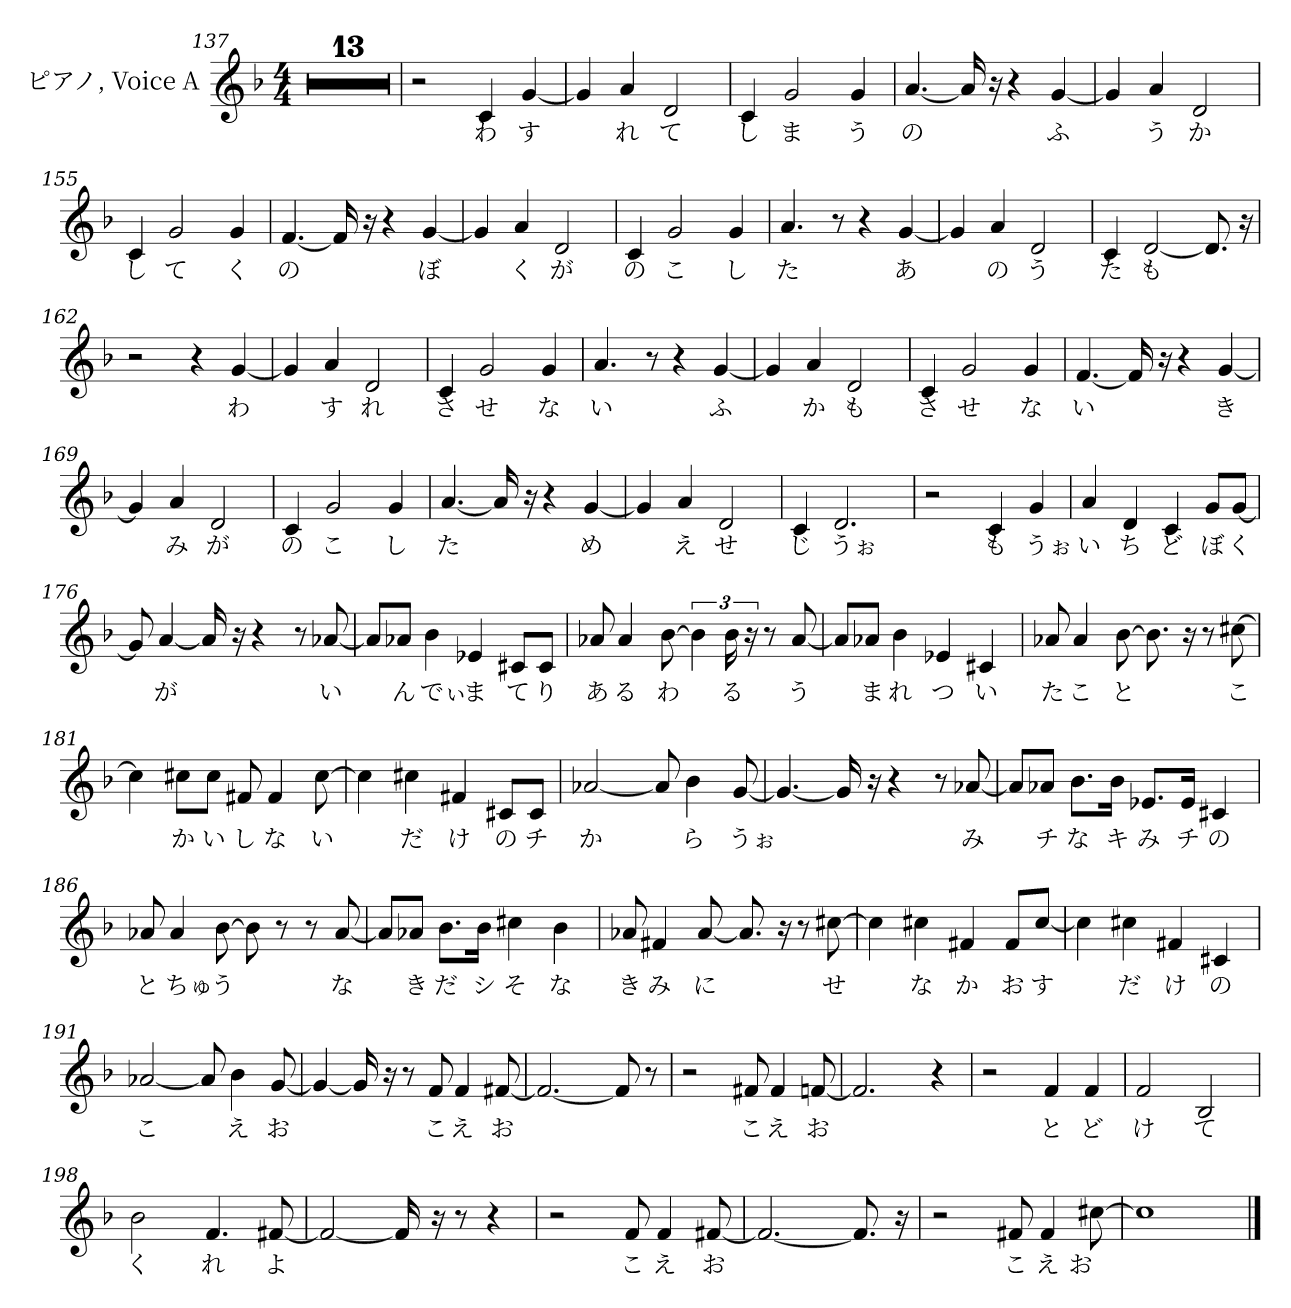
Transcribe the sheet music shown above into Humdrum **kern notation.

**kern	**text
*part1	*part1
*staff1	*staff1
*I"ピアノ, Voice A	*
*clefG2	*
*k[b-]	*
*M4/4	*
=137	=137
1r	.
=138	=138
1r	.
=139	=139
1r	.
=140	=140
1r	.
=141	=141
1r	.
=142	=142
1r	.
!!LO:LB:g=z
=143	=143
1r	.
=144	=144
1r	.
=145	=145
1r	.
=146	=146
1r	.
=147	=147
1r	.
=148	=148
1r	.
=149	=149
1r	.
=150	=150
2r	.
!	!LO:LY:b
4c/	わ
!	!LO:LY:b
[4g/	す
=151	=151
4g/]	.
!	!LO:LY:b
4a/	れ
!	!LO:LY:b
2d/	て
=152	=152
!	!LO:LY:b
4c/	し
!	!LO:LY:b
2g/	ま
!	!LO:LY:b
4g/	う
=153	=153
!	!LO:LY:b
[4.a/	の
16a/]	.
16r	.
4r	.
!	!LO:LY:b
[4g/	ふ
=154	=154
4g/]	.
!	!LO:LY:b
4a/	う
!	!LO:LY:b
2d/	か
!!LO:LB:g=z
=155	=155
!	!LO:LY:b
4c/	し
!	!LO:LY:b
2g/	て
!	!LO:LY:b
4g/	く
=156	=156
!	!LO:LY:b
[4.f/	の
16f/]	.
16r	.
4r	.
!	!LO:LY:b
[4g/	ぼ
=157	=157
4g/]	.
!	!LO:LY:b
4a/	く
!	!LO:LY:b
2d/	が
=158	=158
!	!LO:LY:b
4c/	の
!	!LO:LY:b
2g/	こ
!	!LO:LY:b
4g/	し
=159	=159
!	!LO:LY:b
4.a/	た
8r	.
4r	.
!	!LO:LY:b
[4g/	あ
=160	=160
4g/]	.
!	!LO:LY:b
4a/	の
!	!LO:LY:b
2d/	う
=161	=161
!	!LO:LY:b
4c/	た
!	!LO:LY:b
[2d/	も
8.d/]	.
16r	.
=162	=162
2r	.
4r	.
!	!LO:LY:b
[4g/	わ
=163	=163
4g/]	.
!	!LO:LY:b
4a/	す
!	!LO:LY:b
2d/	れ
!!LO:PB:g=z
=164	=164
!	!LO:LY:b
4c/	さ
!	!LO:LY:b
2g/	せ
!	!LO:LY:b
4g/	な
=165	=165
!	!LO:LY:b
4.a/	い
8r	.
4r	.
!	!LO:LY:b
[4g/	ふ
=166	=166
4g/]	.
!	!LO:LY:b
4a/	か
!	!LO:LY:b
2d/	も
=167	=167
!	!LO:LY:b
4c/	さ
!	!LO:LY:b
2g/	せ
!	!LO:LY:b
4g/	な
=168	=168
!	!LO:LY:b
[4.f/	い
16f/]	.
16r	.
4r	.
!	!LO:LY:b
[4g/	き
=169	=169
4g/]	.
!	!LO:LY:b
4a/	み
!	!LO:LY:b
2d/	が
=170	=170
!	!LO:LY:b
4c/	の
!	!LO:LY:b
2g/	こ
!	!LO:LY:b
4g/	し
=171	=171
!	!LO:LY:b
[4.a/	た
16a/]	.
16r	.
4r	.
!	!LO:LY:b
[4g/	め
!!LO:LB:g=z
=172	=172
4g/]	.
!	!LO:LY:b
4a/	え
!	!LO:LY:b
2d/	せ
=173	=173
!	!LO:LY:b
4c/	じ
!	!LO:LY:b
2.d/	うぉ
=174	=174
2r	.
!	!LO:LY:b
4c/	も
!	!LO:LY:b
4g/	うぉ
=175	=175
!	!LO:LY:b
4a/	い
!	!LO:LY:b
4d/	ち
!	!LO:LY:b
4c/	ど
!	!LO:LY:b
8g/L	ぼ
!	!LO:LY:b
[8g/J	く
=176	=176
8g/]	.
!	!LO:LY:b
[4a/	が
16a/]	.
16r	.
4r	.
8r	.
!	!LO:LY:b
[8a-X/	い
=177	=177
8a-/L]	.
!	!LO:LY:b
8a-X/J	ん
!	!LO:LY:b
4b-\	でぃ
!	!LO:LY:b
4e-X/	ま
!	!LO:LY:b
8c#X/L	て
!	!LO:LY:b
8c#/J	り
!!LO:LB:g=z
=178	=178
!	!LO:LY:b
8a-X/	あ
!	!LO:LY:b
4a-/	る
!	!LO:LY:b
[8b-\	わ
6b-\]	.
!	!LO:LY:b
24b-\	る
24r	.
8r	.
!	!LO:LY:b
[8a-/	う
=179	=179
8a-/L]	.
!	!LO:LY:b
8a-X/J	ま
!	!LO:LY:b
4b-\	れ
!	!LO:LY:b
4e-X/	つ
!	!LO:LY:b
4c#X/	い
=180	=180
!	!LO:LY:b
8a-X/	た
!	!LO:LY:b
4a-/	こ
!	!LO:LY:b
[8b-\	と
8.b-\]	.
16r	.
8r	.
!	!LO:LY:b
[8cc#X\	こ
=181	=181
4cc#\]	.
!	!LO:LY:b
8cc#X\L	か
!	!LO:LY:b
8cc#\J	い
!	!LO:LY:b
8f#X/	し
!	!LO:LY:b
4f#/	な
!	!LO:LY:b
[8cc#\	い
!!LO:LB:g=z
=182	=182
4cc#\]	.
!	!LO:LY:b
4cc#X\	だ
!	!LO:LY:b
4f#X/	け
!	!LO:LY:b
8c#X/L	の
!	!LO:LY:b
8c#/J	チ
=183	=183
!	!LO:LY:b
[2a-X/	か
8a-/]	.
!	!LO:LY:b
4b-\	ら
!	!LO:LY:b
[8g/	うぉ
=184	=184
4.g/_	.
16g/]	.
16r	.
4r	.
8r	.
!	!LO:LY:b
[8a-X/	み
=185	=185
8a-/L]	.
!	!LO:LY:b
8a-X/J	チ
!	!LO:LY:b
8.b-\L	な
!	!LO:LY:b
16b-\Jk	キ
!	!LO:LY:b
8.e-X/L	み
!	!LO:LY:b
16e-/Jk	チ
!	!LO:LY:b
4c#X/	の
=186	=186
!	!LO:LY:b
8a-X/	と
!	!LO:LY:b
4a-/	ちゅ
!	!LO:LY:b
[8b-\	う
8b-\]	.
8r	.
8r	.
!	!LO:LY:b
[8a-/	な
!!LO:LB:g=z
=187	=187
8a-/L]	.
!	!LO:LY:b
8a-X/J	き
!	!LO:LY:b
8.b-\L	だ
!	!LO:LY:b
16b-\Jk	シ
!	!LO:LY:b
4cc#X\	そ
!	!LO:LY:b
4b-\	な
=188	=188
!	!LO:LY:b
8a-X/	き
!	!LO:LY:b
4f#X/	み
!	!LO:LY:b
[8a-/	に
8.a-/]	.
16r	.
8r	.
!	!LO:LY:b
[8cc#X\	せ
=189	=189
4cc#\]	.
!	!LO:LY:b
4cc#X\	な
!	!LO:LY:b
4f#X/	か
!	!LO:LY:b
8f#/L	お
!	!LO:LY:b
[8cc#/J	す
=190	=190
4cc#\]	.
!	!LO:LY:b
4cc#X\	だ
!	!LO:LY:b
4f#X/	け
!	!LO:LY:b
4c#X/	の
=191	=191
!	!LO:LY:b
[2a-X/	こ
8a-/]	.
!	!LO:LY:b
4b-\	え
!	!LO:LY:b
[8g/	お
!!LO:LB:g=z
=192	=192
4g/_	.
16g/]	.
16r	.
8r	.
!	!LO:LY:b
8f/	こ
!	!LO:LY:b
4f/	え
!	!LO:LY:b
[8f#X/	お
=193	=193
2.f#/_	.
8f#/]	.
8r	.
=194	=194
2r	.
!	!LO:LY:b
8f#X/	こ
!	!LO:LY:b
4f#/	え
!	!LO:LY:b
[8fn/	お
=195	=195
2.f/]	.
4r	.
=196	=196
2r	.
!	!LO:LY:b
4f/	と
!	!LO:LY:b
4f/	ど
=197	=197
!	!LO:LY:b
2f/	け
!	!LO:LY:b
2B-/	て
=198	=198
!	!LO:LY:b
2b-\	く
!	!LO:LY:b
4.f/	れ
!	!LO:LY:b
[8f#X/	よ
!!LO:LB:g=z
=199	=199
2f#/_	.
16f#/]	.
16r	.
8r	.
4r	.
=200	=200
2r	.
!	!LO:LY:b
8f/	こ
!	!LO:LY:b
4f/	え
!	!LO:LY:b
[8f#X/	お
=201	=201
2.f#/_	.
8.f#/]	.
16r	.
=202	=202
2r	.
!	!LO:LY:b
8f#X/	こ
!	!LO:LY:b
4f#/	え
!	!LO:LY:b
[8cc#X\	お
=203	=203
1cc#]	.
==	==
*-	*-
